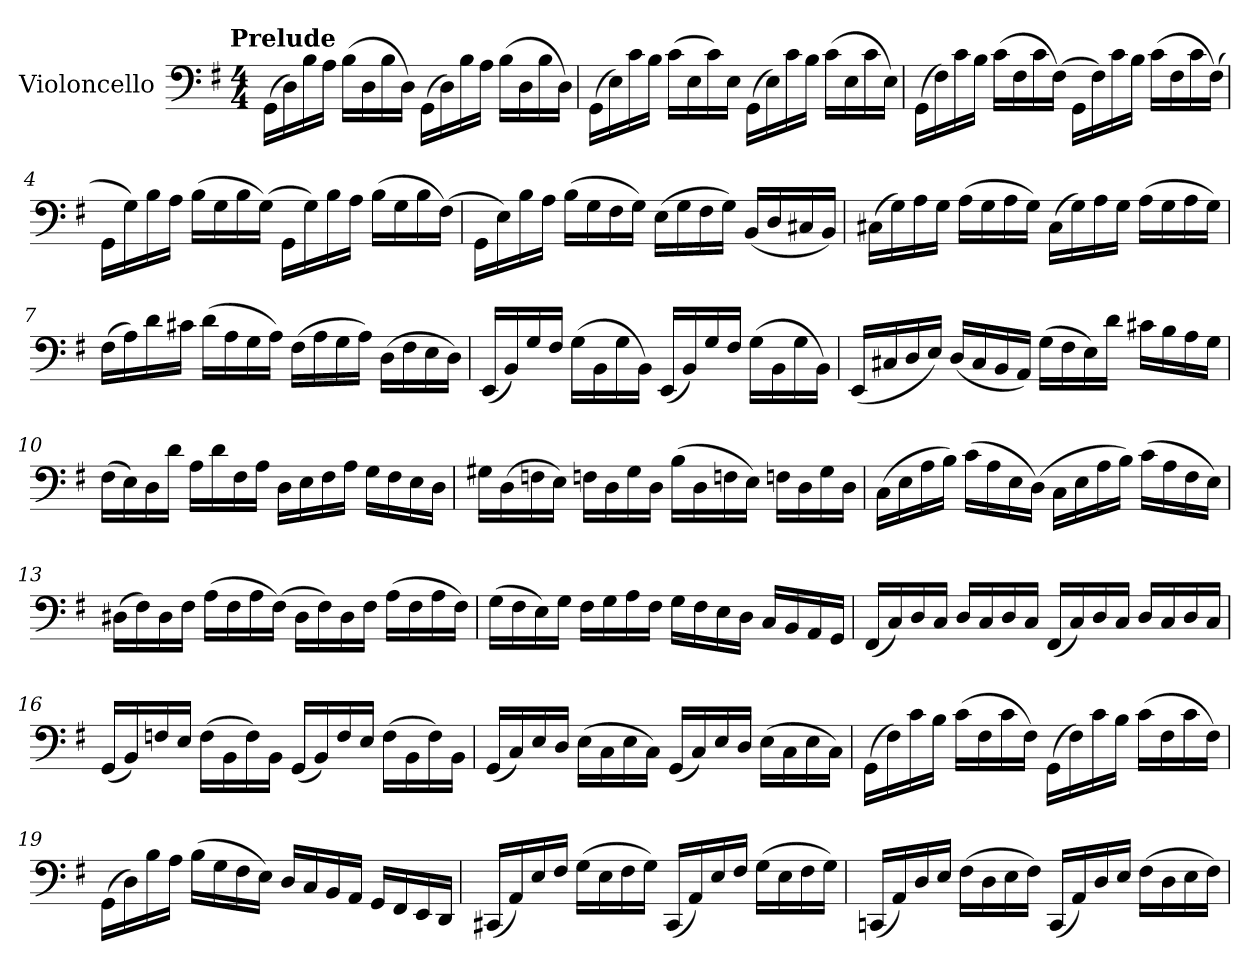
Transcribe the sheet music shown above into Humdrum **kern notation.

**kern
*part1
*staff1
*I"Violoncello
*I'Vc
*clefF4
*k[f#]
!!LO:TX:omd:t=Prelude
*M4/4
*MM88
=1
(16GG\LL
16D\)
16B\
16A\JJ
(16B\LL
16D\
16B\
16D\JJ)
(16GG\LL
16D\)
16B\
16A\JJ
(16B\LL
16D\
16B\
16D\JJ)
=2
(16GG\LL
16E\)
16c\
16B\JJ
(16c\LL
16E\
16c\)
16E\JJ
(16GG\LL
16E\)
16c\
16B\JJ
(16c\LL
16E\
16c\
16E\JJ)
=3
(16GG\LL
16F#\)
16c\
16B\JJ
(16c\LL
16F#\
16c\
(16F#\JJ)
16GG\LL
16F#\)
16c\
16B\JJ
(16c\LL
16F#\
16c\
(16F#\JJ)
=4
16GG\LL
16G\)
16B\
16A\JJ
(16B\LL
16G\
16B\
(16G\JJ)
16GG\LL
16G\)
16B\
16A\JJ
(16B\LL
16G\
16B\
(16F#\JJ)
=5
16GG\LL
16E\)
16B\
16A\JJ
(16B\LL
16G\
16F#\
16G\JJ)
(16E\LL
16G\
16F#\
16G\JJ)
(16BB/LL
16D/
16C#X/
16BB/JJ)
=6
(16C#X\LL
16G\)
16A\
16G\JJ
(16A\LL
16G\
16A\
16G\JJ)
(16C#\LL
16G\)
16A\
16G\JJ
(16A\LL
16G\
16A\
16G\JJ)
=7
(16F#\LL
16A\)
16d\
16c#X\JJ
(16d\LL
16A\
16G\
16A\JJ)
(16F#\LL
16A\
16G\
16A\JJ)
(16D\LL
16F#\
16E\
16D\JJ)
=8
(16EE/LL
16BB/)
16G/
16F#/JJ
(16G\LL
16BB\
16G\
16BB\JJ)
(16EE/LL
16BB/)
16G/
16F#/JJ
(16G\LL
16BB\
16G\
16BB\JJ)
=9
(16EE/LL
16C#X/
16D/
16E/JJ)
(16D/LL
16C#/
16BB/
16AA/JJ)
(16G\LL
16F#\
16E\)
16d\JJ
16c#X\LL
16B\
16A\
16G\JJ
=10
(16F#\LL
16E\)
16D\
16d\JJ
16A\LL
16d\
16F#\
16A\JJ
16D\LL
16E\
16F#\
16A\JJ
16G\LL
16F#\
16E\
16D\JJ
=11
16G#X\LL
(16D\
16Fn\
16E\JJ)
16Fn\LL
16D\
16G#\
16D\JJ
(16B\LL
16D\
16Fn\
16E\JJ)
16Fn\LL
16D\
16G#\
16D\JJ
=12
(16C\LL
16E\
16A\
16B\JJ)
(16c\LL
16A\
16E\
(16D\JJ)
16C\LL
16E\
16A\
16B\JJ)
(16c\LL
16A\
16F#\
16E\JJ)
=13
(16D#X\LL
16F#\)
16D#\
16F#\JJ
(16A\LL
16F#\
16A\
(16F#\JJ)
16D#\LL
16F#\)
16D#\
16F#\JJ
(16A\LL
16F#\
16A\
16F#\JJ)
=14
(16G\LL
16F#\
16E\)
16G\JJ
16F#\LL
16G\
16A\
16F#\JJ
16G\LL
16F#\
16E\
16D\JJ
16C/LL
16BB/
16AA/
16GG/JJ
=15
(16FF#/LL
16C/)
16D/
16C/JJ
16D/LL
16C/
16D/
16C/JJ
(16FF#/LL
16C/)
16D/
16C/JJ
16D/LL
16C/
16D/
16C/JJ
=16
(16GG/LL
16BB/)
16Fn/
16E/JJ
(16F\LL
16BB\
16F\)
16BB\JJ
(16GG/LL
16BB/)
16F/
16E/JJ
(16F\LL
16BB\
16F\)
16BB\JJ
=17
(16GG/LL
16C/)
16E/
16D/JJ
(16E\LL
16C\
16E\
16C\JJ)
(16GG/LL
16C/)
16E/
16D/JJ
(16E\LL
16C\
16E\
16C\JJ)
=18
(16GG\LL
16F#\)
16c\
16B\JJ
(16c\LL
16F#\
16c\
16F#\JJ)
(16GG\LL
16F#\)
16c\
16B\JJ
(16c\LL
16F#\
16c\
16F#\JJ)
=19
(16GG\LL
16D\)
16B\
16A\JJ
(16B\LL
16G\
16F#\
16E\JJ)
16D/LL
16C/
16BB/
16AA/JJ
16GG/LL
16FF#/
16EE/
16DD/JJ
=20
(16CC#X/LL
16AA/)
16E/
16F#/JJ
(16G\LL
16E\
16F#\
16G\JJ)
(16CC#/LL
16AA/)
16E/
16F#/JJ
(16G\LL
16E\
16F#\
16G\JJ)
=21
(16CCn/LL
16AA/)
16D/
16E/JJ
(16F#\LL
16D\
16E\
16F#\JJ)
(16CC/LL
16AA/)
16D/
16E/JJ
(16F#\LL
16D\
16E\
16F#\JJ)
=
*-
